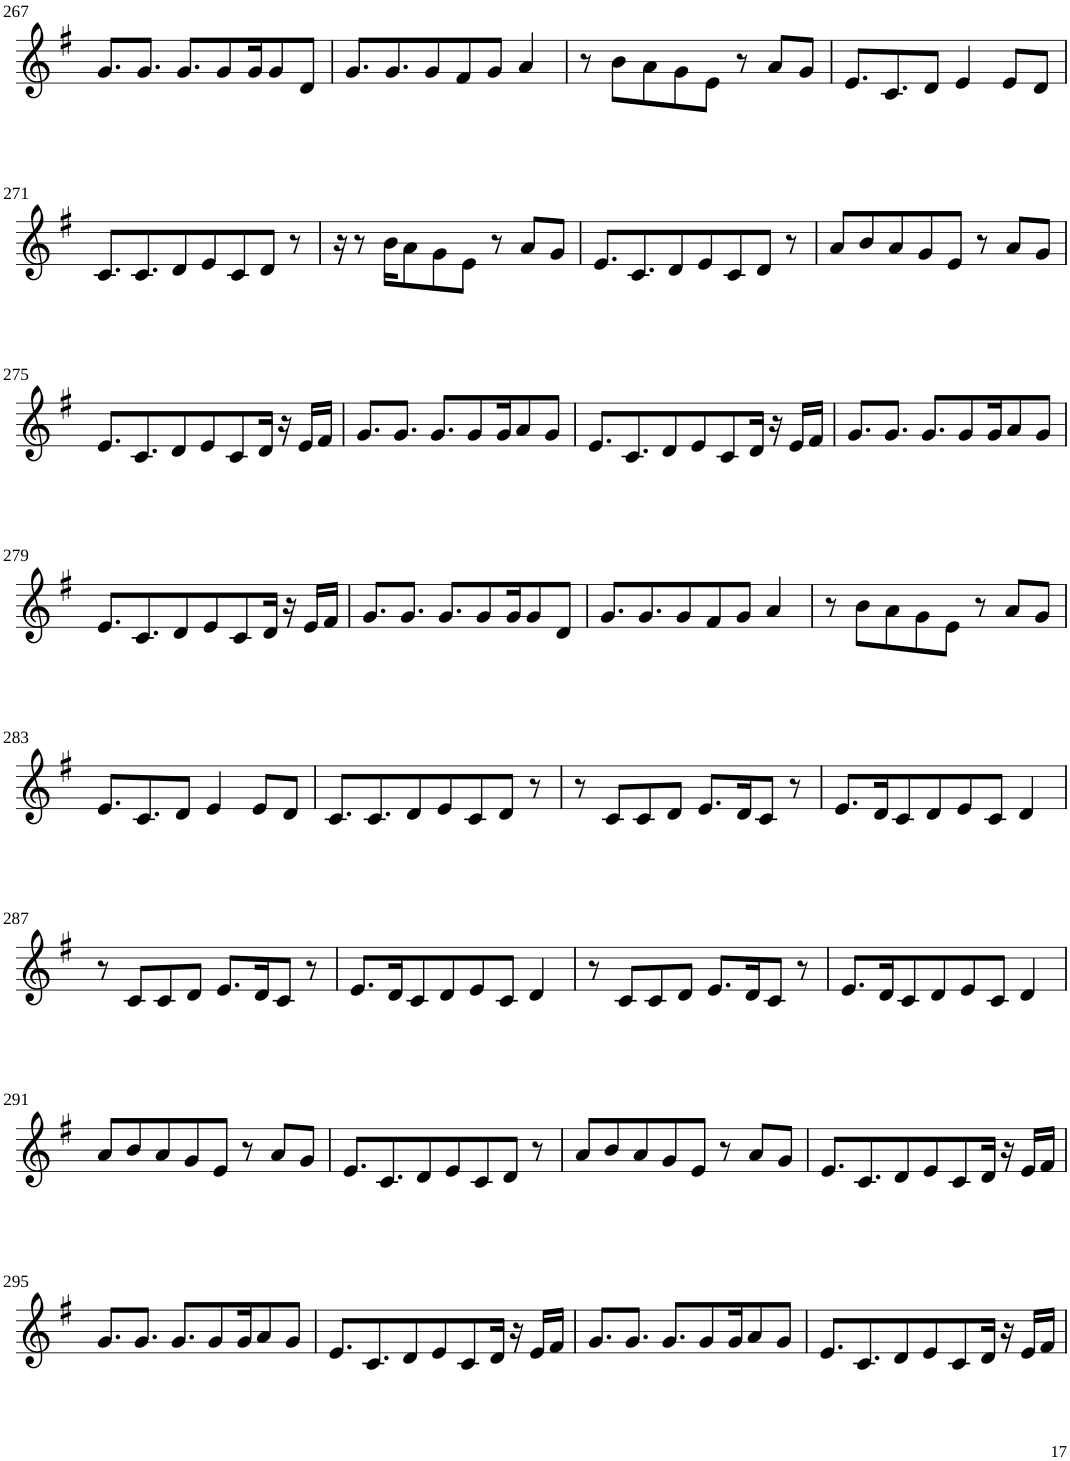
**kern
*part1
*staff1
*I"Violin
!!LO:PB:g=z
*clefG2
*k[f#]
*G:
*M8/8
=267
8.g/L
8.g/J
8.g/L
8g/
16g/K
8g/
8d/J
=268
8.g/L
8.g/
8g/
8f#/
8g/J
4a/
=269
8r
8b\L
8a\
8g\
8e\J
8r
8a/L
8g/J
=270
8.e/L
8.c/
8d/J
4e/
8e/L
8d/J
!!LO:LB:g=z
=271
8.c/L
8.c/
8d/
8e/
8c/
8d/J
8r
=272
16r
8r
16b\KL
8a\
8g\
8e\J
8r
8a/L
8g/J
=273
8.e/L
8.c/
8d/
8e/
8c/
8d/J
8r
=274
8a/L
8b/
8a/
8g/
8e/J
8r
8a/L
8g/J
!!LO:LB:g=z
=275
8.e/L
8.c/
8d/
8e/
8c/
16d/Jk
16r
16e/LL
16f#/JJ
=276
8.g/L
8.g/J
8.g/L
8g/
16g/K
8a/
8g/J
=277
8.e/L
8.c/
8d/
8e/
8c/
16d/Jk
16r
16e/LL
16f#/JJ
=278
8.g/L
8.g/J
8.g/L
8g/
16g/K
8a/
8g/J
!!LO:LB:g=z
=279
8.e/L
8.c/
8d/
8e/
8c/
16d/Jk
16r
16e/LL
16f#/JJ
=280
8.g/L
8.g/J
8.g/L
8g/
16g/K
8g/
8d/J
=281
8.g/L
8.g/
8g/
8f#/
8g/J
4a/
=282
8r
8b\L
8a\
8g\
8e\J
8r
8a/L
8g/J
!!LO:LB:g=z
=283
8.e/L
8.c/
8d/J
4e/
8e/L
8d/J
=284
8.c/L
8.c/
8d/
8e/
8c/
8d/J
8r
=285
8r
8c/L
8c/
8d/J
8.e/L
16d/K
8c/J
8r
=286
8.e/L
16d/K
8c/
8d/
8e/
8c/J
4d/
!!LO:LB:g=z
=287
8r
8c/L
8c/
8d/J
8.e/L
16d/K
8c/J
8r
=288
8.e/L
16d/K
8c/
8d/
8e/
8c/J
4d/
=289
8r
8c/L
8c/
8d/J
8.e/L
16d/K
8c/J
8r
=290
8.e/L
16d/K
8c/
8d/
8e/
8c/J
4d/
!!LO:LB:g=z
=291
8a/L
8b/
8a/
8g/
8e/J
8r
8a/L
8g/J
=292
8.e/L
8.c/
8d/
8e/
8c/
8d/J
8r
=293
8a/L
8b/
8a/
8g/
8e/J
8r
8a/L
8g/J
=294
8.e/L
8.c/
8d/
8e/
8c/
16d/Jk
16r
16e/LL
16f#/JJ
!!LO:LB:g=z
=295
8.g/L
8.g/J
8.g/L
8g/
16g/K
8a/
8g/J
=296
8.e/L
8.c/
8d/
8e/
8c/
16d/Jk
16r
16e/LL
16f#/JJ
=297
8.g/L
8.g/J
8.g/L
8g/
16g/K
8a/
8g/J
=298
8.e/L
8.c/
8d/
8e/
8c/
16d/Jk
16r
16e/LL
16f#/JJ
=
*-
